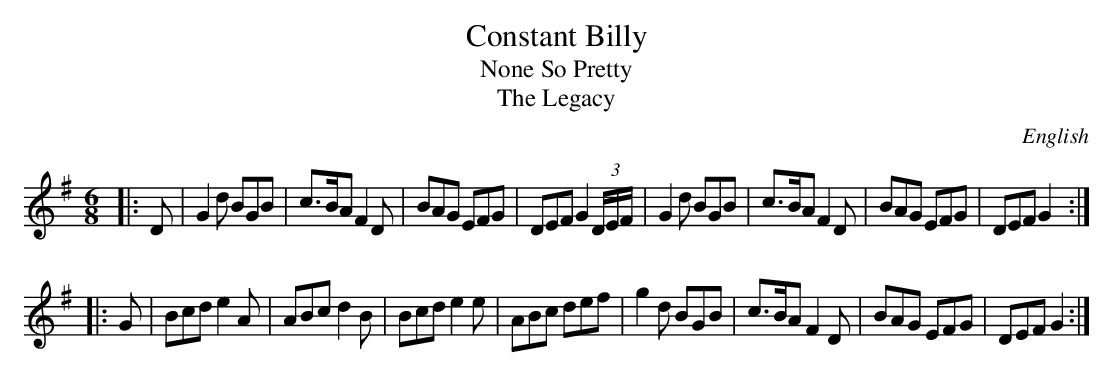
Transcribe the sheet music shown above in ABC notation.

X:1
T:Constant Billy
T:None So Pretty
T:The Legacy
O:English
M:6/8
L:1/8
K:G
|: D | G2d BGB | c>BA F2D | BAG EFG | DEF G2(3D/E/F/ | G2d BGB | c>BA F2D | BAG EFG | DEF G2 :|
|: G | Bcd e2A | ABc d2B | Bcd e2e | ABc def | g2d BGB | c>BA F2D | BAG EFG | DEF G2 :|
